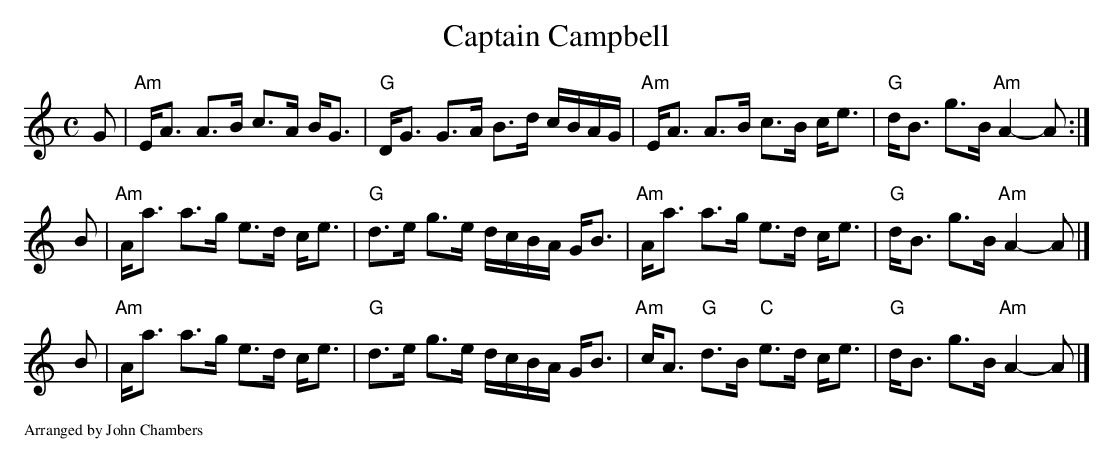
X:1
T: Captain Campbell
M: C
L: 1/8
K: Am
G \
| "Am"E<A A>B c>A B<G | "G"D<G G>A B>d c/B/A/G/ \
| "Am"E<A A>B c>B c<e | "G"d<B g>B "Am"A2- A :|
B \
| "Am"A<a a>g e>d c<e | "G"d>e g>e d/c/B/A/ G<B \
| "Am"A<a a>g e>d c<e | "G"d<B g>B "Am"A2- A |]
B \
| "Am"A<a a>g e>d c<e | "G"d>e g>e d/c/B/A/ G<B \
| "Am"c<A "G"d>B "C"e>d c<e | "G"d<B g>B "Am"A2- A |]
